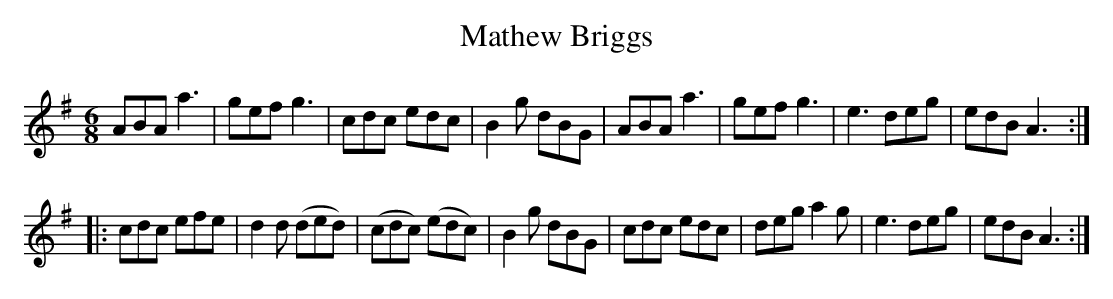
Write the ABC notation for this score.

X:1
T:Mathew Briggs
M:6/8
K:ADor
ABA a3| gef g3| cdc edc| B2g dBG|\
ABA a3| gef g3| e3 deg| edB A3::
cdc efe| d2d (ded)| (cdc) (edc)| B2g dBG|\
cdc edc| deg a2g| e3 deg| edB A3:|
